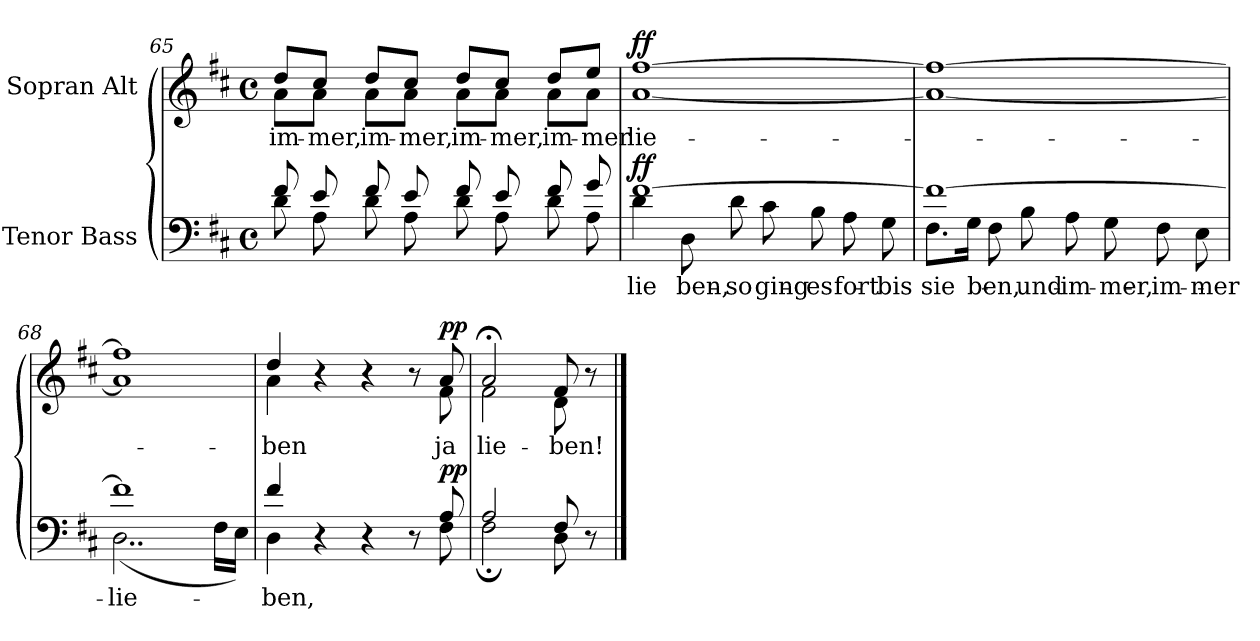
**kern	**text	**dynam	**kern	**text	**dynam
*part2	*part2	*part2	*part1	*part1	*part1
*staff2	*staff2	*staff2	*staff1	*staff1	*staff1
*I"Tenor Bass	*	*	*I"Sopran Alt	*	*
*clefF4	*	*	*clefG2	*	*
*k[f#c#]	*	*	*k[f#c#]	*	*
*M4/4	*	*	*M4/4	*	*
*met(c)	*	*	*met(c)	*	*
=65	=65	=65	=65	=65	=65
*^	*	*	*^	*	*
8f#/	8d\	.	.	8dd/L	8a\L	im-	.
8e/	8A\	.	.	8cc#/J	8a\J	-mer,	.
8f#/	8d\	.	.	8dd/L	8a\L	im-	.
8e/	8A\	.	.	8cc#/J	8a\J	-mer,	.
8f#/	8d\	.	.	8dd/L	8a\L	im-	.
8e/	8A\	.	.	8cc#/J	8a\J	-mer,	.
8f#/	8d\	.	.	8dd/L	8a\L	im-	.
8g/	8A\	.	.	8ee/J	8a\J	-mer	.
!!LO:LB:g=z	!!
=66	=66	=66	=66	=66	=66	=66	=66
!	!	!	!LO:DY:a	!	!	!	!LO:DY:a
[1f#	4d\	lie-	ff	[1ff#	[1a	lie-	ff
.	8D\	-ben,	.	.	.	.	.
.	8d\	so	.	.	.	.	.
.	8c#\	ging	.	.	.	.	.
.	8B\	es	.	.	.	.	.
.	8A\	fort	.	.	.	.	.
.	8G\	bis	.	.	.	.	.
=67	=67	=67	=67	=67	=67	=67	=67
1f#_	8.F#\L	sie-	.	1ff#_	1a_	.	.
.	16G\Jk	.	.	.	.	.	.
.	8F#\	-ben,	.	.	.	.	.
.	8B\	und	.	.	.	.	.
.	8A\	im-	.	.	.	.	.
.	8G\	-mer,	.	.	.	.	.
.	8F#\	im-	.	.	.	.	.
.	8E\	-mer	.	.	.	.	.
=68	=68	=68	=68	=68	=68	=68	=68
1f#]	(>2..D\	lie-	.	1ff#]	1a]	.	.
.	16F#\LL	.	.	.	.	.	.
.	16E\JJ)	.	.	.	.	.	.
=69	=69	=69	=69	=69	=69	=69	=69
4f#/	4D\	-ben,	.	4dd/	4a\	-ben	.
4r	4ryy	.	.	4r	4ryy	.	.
4r	4ryy	.	.	4r	4ryy	.	.
8r	8ryy	.	.	8r	8ryy	.	.
!	!	!	!LO:DY:a	!	!	!	!LO:DY:a
8A/	8F#\	.	pp	8a/	8f#\	ja	pp
=70	=70	=70	=70	=70	=70	=70	=70
2A/	2F#;\	.	.	2a;</	2f#\	lie-	.
8F#/	8D\	.	.	8f#/	8d\	-ben!	.
8r	8ryy	.	.	8r	8ryy	.	.
*v	*v	*	*	*	*	*	*
*	*	*	*v	*v	*	*
==	==	==	==	==	==
*-	*-	*-	*-	*-	*-
